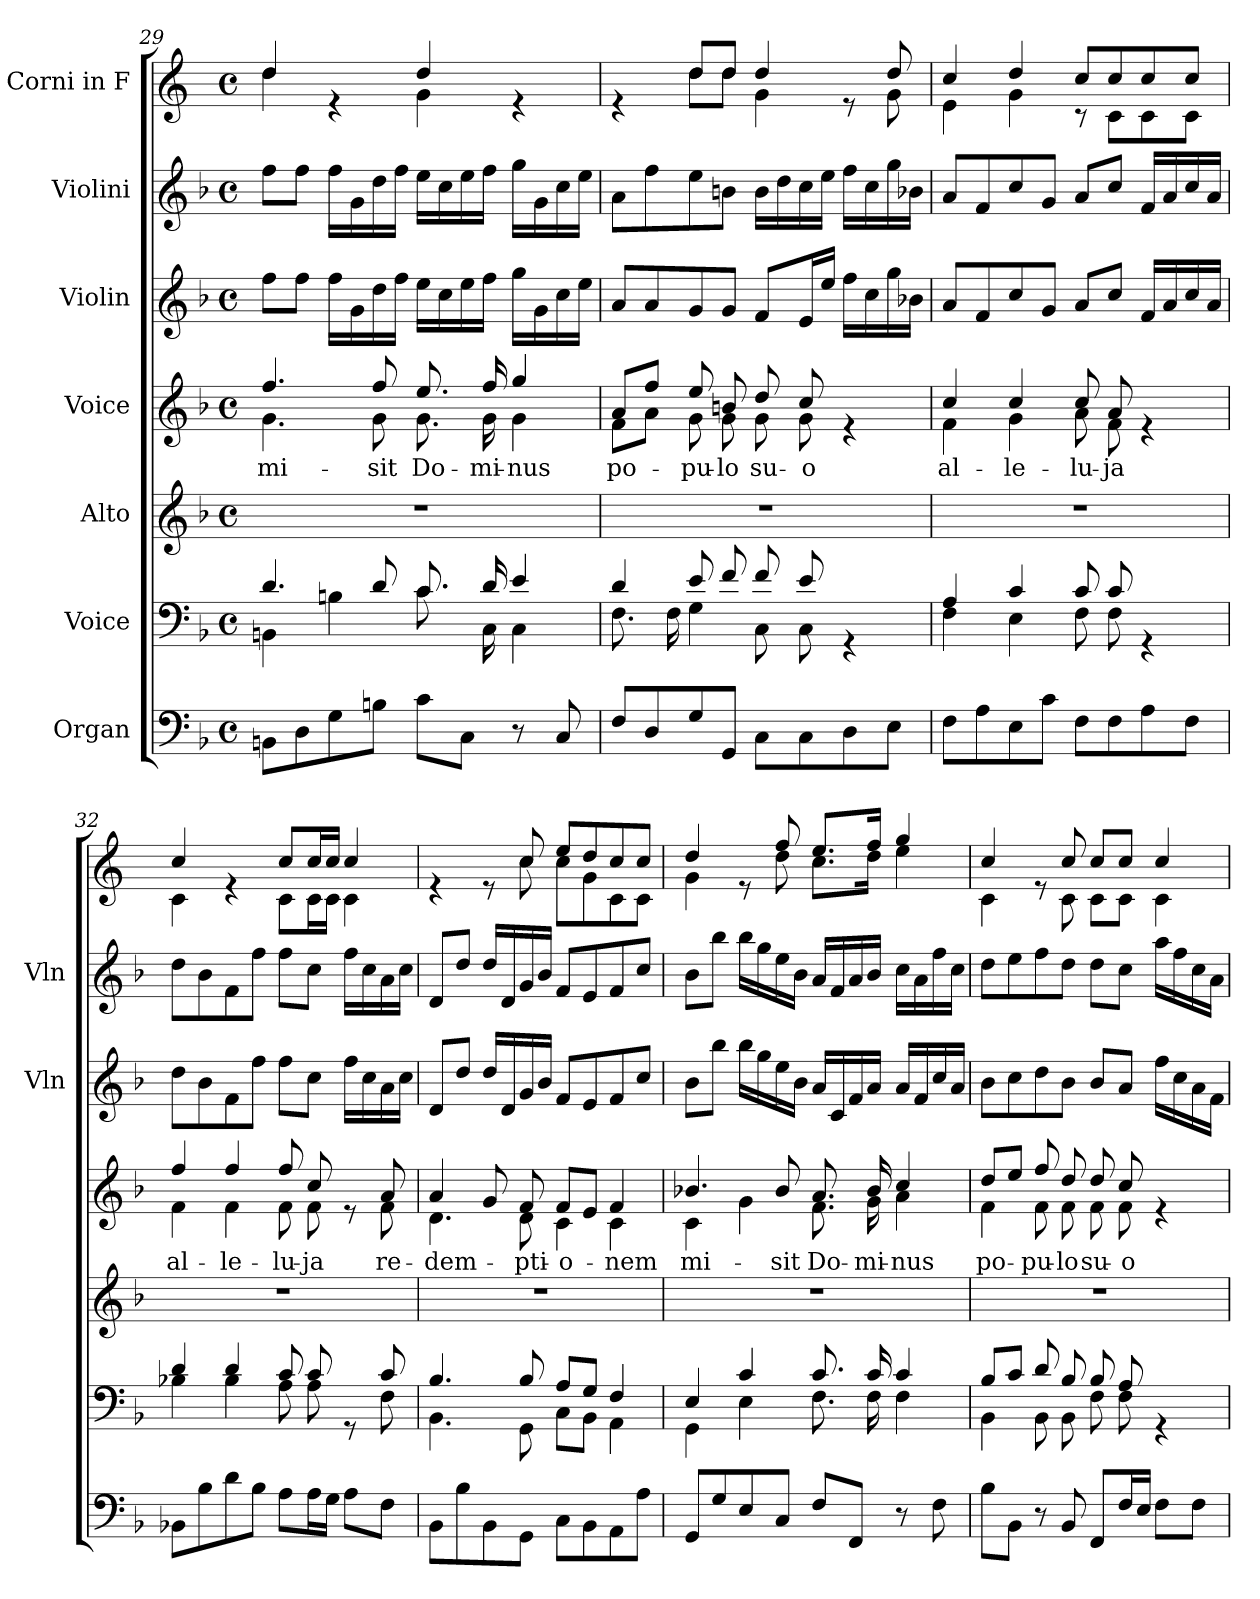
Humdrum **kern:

**kern	**kern	**kern	**kern	**text	**kern	**kern	**kern
*part7	*part6	*part5	*part4	*part4	*part3	*part2	*part1
*staff7	*staff6	*staff5	*staff4	*staff4	*staff3	*staff2	*staff1
*I"Organ	*I"Voice	*I"Alto	*I"Voice	*	*I"Violin	*I"Violini	*I"Corni in F
*	*	*	*	*	*I'Vln	*I'Vln	*
!!LO:PB:g=z
*clefF4	*clefF4	*clefG2	*clefG2	*	*clefG2	*clefG2	*clefG2
*	*	*	*	*	*	*	*ITrd4c7
*k[b-]	*k[b-]	*k[b-]	*k[b-]	*	*k[b-]	*k[b-]	*k[b-]
*M4/4	*M4/4	*M4/4	*M4/4	*	*M4/4	*M4/4	*M4/4
*met(c)	*met(c)	*met(c)	*met(c)	*	*met(c)	*met(c)	*met(c)
=29	=29	=29	=29	=29	=29	=29	=29
*	*^	*	*	*	*	*	*
!	!	!	!	!	!LO:LY:b	!	!	!
*	*	*	*	*^	*	*	*	*^
8BBn\L	4.d/	4BBn\	1r	4.ff/	4.g\	mi-	8ff\L	8ff\L	4g/	4g\
8D\	.	.	.	.	.	.	8ff\J	8ff\J	.	.
8G\	.	4Bn\	.	.	.	.	16ff\LL	16ff\LL	4re	4ryy
.	.	.	.	.	.	.	16g\	16g\	.	.
!	!	!	!	!	!	!LO:LY:b	!	!	!	!
8Bn\J	8d/	.	.	8ff/	8g\	-sit	16dd\	16dd\	.	.
.	.	.	.	.	.	.	16ff\JJ	16ff\JJ	.	.
!	!	!	!	!	!	!LO:LY:b	!	!	!	!
8c\L	8.c/	8.c\	.	8.ee/	8.g\	Do-	16ee\LL	16ee\LL	4g/	4c\
.	.	.	.	.	.	.	16cc\	16cc\	.	.
8C\J	.	.	.	.	.	.	16ee\	16ee\	.	.
!	!	!	!	!	!	!LO:LY:b	!	!	!	!
.	16d/	16C\	.	16ff/	16g\	-mi-	16ff\JJ	16ff\JJ	.	.
!	!	!	!	!	!	!LO:LY:b	!	!	!	!
8r	4e/	4C\	.	4gg/	4g\	-nus	16gg\LL	16gg\LL	4re	4ryy
.	.	.	.	.	.	.	16g\	16g\	.	.
8C/	.	.	.	.	.	.	16cc\	16cc\	.	.
.	.	.	.	.	.	.	16ee\JJ	16ee\JJ	.	.
=30	=30	=30	=30	=30	=30	=30	=30	=30	=30	=30
!	!	!	!	!	!	!LO:LY:b	!	!	!	!
8F/L	4d/	8.F\	1r	8a/L	8f\L	po-	8a/L	8a\L	4re	4ryy
8D/	.	.	.	8ff/J	8a\J	.	8a/	8ff\	.	.
.	.	16F\	.	.	.	.	.	.	.	.
!	!	!	!	!	!	!LO:LY:b	!	!	!	!
8G/	8e/	4G\	.	8ee/	8g\	-pu-	8g/	8ee\	8g/L	8g\L
!	!	!	!	!	!	!LO:LY:b	!	!	!	!
8GG/J	8f/	.	.	8bn/	8g\	-lo	8g/J	8bn\J	8g/J	8g\J
!	!	!	!	!	!	!LO:LY:b	!	!	!	!
8C\L	8f/	8C\	.	8dd/	8g\	su-	8f/L	16b\LL	4g/	4c\
.	.	.	.	.	.	.	.	16dd\	.	.
!	!	!	!	!	!	!LO:LY:b	!	!	!	!
8C\	8e/	8C\	.	8cc/	8g\	-o	16e/L	16cc\	.	.
.	.	.	.	.	.	.	16ee/JJ	16ee\JJ	.	.
8D\	4rGG	4ryy	.	4re	4ryy	.	16ff\LL	16ff\LL	8re	8ryy
.	.	.	.	.	.	.	16cc\	16cc\	.	.
8E\J	.	.	.	.	.	.	16gg\	16gg\	8g/	8c\
.	.	.	.	.	.	.	16b-X\JJ	16b-X\JJ	.	.
=31	=31	=31	=31	=31	=31	=31	=31	=31	=31	=31
!	!	!	!	!	!	!LO:LY:b	!	!	!	!
8F\L	4A/	4F\	1r	4cc/	4f\	al-	8a/L	8a/L	4f/	4A\
8A\	.	.	.	.	.	.	8f/	8f/	.	.
!	!	!	!	!	!	!LO:LY:b	!	!	!	!
8E\	4c/	4E\	.	4cc/	4g\	-le-	8cc/	8cc/	4g/	4c\
8c\J	.	.	.	.	.	.	8g/J	8g/J	.	.
!	!	!	!	!	!	!LO:LY:b	!	!	!	!
8F\L	8c/	8F\	.	8cc/	8a\	-lu-	8a/L	8a/L	8f/L	8r
!	!	!	!	!	!	!LO:LY:b	!	!	!	!
8F\	8c/	8F\	.	8a/	8f\	-ja	8cc/J	8cc/J	8f/	8F\L
8A\	4rGG	4ryy	.	4re	4ryy	.	16f/LL	16f/LL	8f/	8F\
.	.	.	.	.	.	.	16a/	16a/	.	.
8F\J	.	.	.	.	.	.	16cc/	16cc/	8f/J	8F\J
.	.	.	.	.	.	.	16a/JJ	16a/JJ	.	.
=32	=32	=32	=32	=32	=32	=32	=32	=32	=32	=32
!	!	!	!	!	!	!LO:LY:b	!	!	!	!
8BB-X\L	4d/	4B-X\	1r	4ff/	4f\	al-	8dd\L	8dd\L	4f/	4F\
8B-\	.	.	.	.	.	.	8b-\	8b-\	.	.
!	!	!	!	!	!	!LO:LY:b	!	!	!	!
8d\	4d/	4B-\	.	4ff/	4f\	-le-	8f\	8f\	4re	4ryy
8B-\J	.	.	.	.	.	.	8ff\J	8ff\J	.	.
!	!	!	!	!	!	!LO:LY:b	!	!	!	!
8A\L	8c/	8A\	.	8ff/	8f\	-lu-	8ff\L	8ff\L	8f/L	8F\L
!	!	!	!	!	!	!LO:LY:b	!	!	!	!
16A\L	8c/	8A\	.	8cc/	8f\	-ja	8cc\J	8cc\J	16f/L	16F\L
16G\JJ	.	.	.	.	.	.	.	.	16f/JJ	16F\JJ
8A\L	8rGG	8ryy	.	8re	8ryy	.	16ff\LL	16ff\LL	4f/	4F\
.	.	.	.	.	.	.	16cc\	16cc\	.	.
!	!	!	!	!	!	!LO:LY:b	!	!	!	!
8F\J	8c/	8F\	.	8a/	8f\	re-	16a\	16a\	.	.
.	.	.	.	.	.	.	16cc\JJ	16cc\JJ	.	.
!!LO:LB:g=z	!!
=33	=33	=33	=33	=33	=33	=33	=33	=33	=33	=33
!	!	!	!	!	!	!LO:LY:b	!	!	!	!
8BB-\L	4.B-/	4.BB-\	1r	4a/	4.d\	-dem-	8d/L	8d/L	4re	4.ryy
8B-\	.	.	.	.	.	.	8dd/J	8dd/J	.	.
8BB-\	.	.	.	8g/	.	.	16dd/LL	16dd/LL	8re	.
.	.	.	.	.	.	.	16d/	16d/	.	.
!	!	!	!	!	!	!LO:LY:b	!	!	!	!
8GG\J	8B-/	8GG\	.	8f/	8d\	-pti-	16g/	16g/	8f/	8f\
.	.	.	.	.	.	.	16b-/JJ	16b-/JJ	.	.
!	!	!	!	!	!	!LO:LY:b	!	!	!	!
8C\L	8A/L	8C\L	.	8f/L	4c\	-o-	8f/L	8f/L	8a/L	8f\L
8BB-\	8G/J	8BB-\J	.	8e/J	.	.	8e/	8e/	8g/	8c\
!	!	!	!	!	!	!LO:LY:b	!	!	!	!
8AA\	4F/	4AA\	.	4f/	4c\	-nem	8f/	8f/	8f/	8F\
8A\J	.	.	.	.	.	.	8cc/J	8cc/J	8f/J	8F\J
=34	=34	=34	=34	=34	=34	=34	=34	=34	=34	=34
!	!	!	!	!	!	!LO:LY:b	!	!	!	!
8GG/L	4E/	4GG\	1r	4.b-X/	4c\	mi-	8b-\L	8b-\L	4g/	4c\
8G/	.	.	.	.	.	.	8bb-\J	8bb-\J	.	.
8E/	4c/	4E\	.	.	4g\	.	16bb-\LL	16bb-\LL	8re	8ryy
.	.	.	.	.	.	.	16gg\	16gg\	.	.
!	!	!	!	!	!	!LO:LY:b	!	!	!	!
8C/J	.	.	.	8b-/	.	-sit	16ee\	16ee\	8b-/	8g\
.	.	.	.	.	.	.	16b-\JJ	16b-\JJ	.	.
!	!	!	!	!	!	!LO:LY:b	!	!	!	!
8F/L	8.c/	8.F\	.	8.a/	8.f\	Do-	16a/LL	16a/LL	8.a/L	8.f\L
.	.	.	.	.	.	.	16c/	16f/	.	.
8FF/J	.	.	.	.	.	.	16f/	16a/	.	.
!	!	!	!	!	!	!LO:LY:b	!	!	!	!
.	16c/	16F\	.	16b-/	16g\	-mi-	16a/JJ	16b-/JJ	16b-/Jk	16g\Jk
!	!	!	!	!	!	!LO:LY:b	!	!	!	!
8r	4c/	4F\	.	4cc/	4a\	-nus	16a/LL	16cc\LL	4cc/	4a\
.	.	.	.	.	.	.	16f/	16a\	.	.
8F\	.	.	.	.	.	.	16cc/	16ff\	.	.
.	.	.	.	.	.	.	16a/JJ	16cc\JJ	.	.
=35	=35	=35	=35	=35	=35	=35	=35	=35	=35	=35
!	!	!	!	!	!	!LO:LY:b	!	!	!	!
8B-\L	8B-/L	4BB-\	1r	8dd/L	4f\	po-	8b-\L	8dd\L	4f/	4F\
8BB-\J	8c/J	.	.	8ee/J	.	.	8cc\	8ee\	.	.
!	!	!	!	!	!	!LO:LY:b	!	!	!	!
8r	8d/	8BB-\	.	8ff/	8f\	-pu-	8dd\	8ff\	8re	8ryy
!	!	!	!	!	!	!LO:LY:b	!	!	!	!
8BB-/	8B-/	8BB-\	.	8dd/	8f\	-lo	8b-\J	8dd\J	8f/	8F\
!	!	!	!	!	!	!LO:LY:b	!	!	!	!
8FF/L	8B-/	8F\	.	8dd/	8f\	su-	8b-/L	8dd\L	8f/L	8F\L
!	!	!	!	!	!	!LO:LY:b	!	!	!	!
16F/L	8A/	8F\	.	8cc/	8f\	-o	8a/J	8cc\J	8f/J	8F\J
16E/JJ	.	.	.	.	.	.	.	.	.	.
8F\L	4rGG	4ryy	.	4re	4ryy	.	16ff\LL	16aa\LL	4f/	4F\
.	.	.	.	.	.	.	16cc\	16ff\	.	.
8F\J	.	.	.	.	.	.	16a\	16cc\	.	.
.	.	.	.	.	.	.	16f\JJ	16a\JJ	.	.
*	*v	*v	*	*v	*v	*	*	*	*v	*v
=	=	=	=	=	=	=	=
*-	*-	*-	*-	*-	*-	*-	*-
